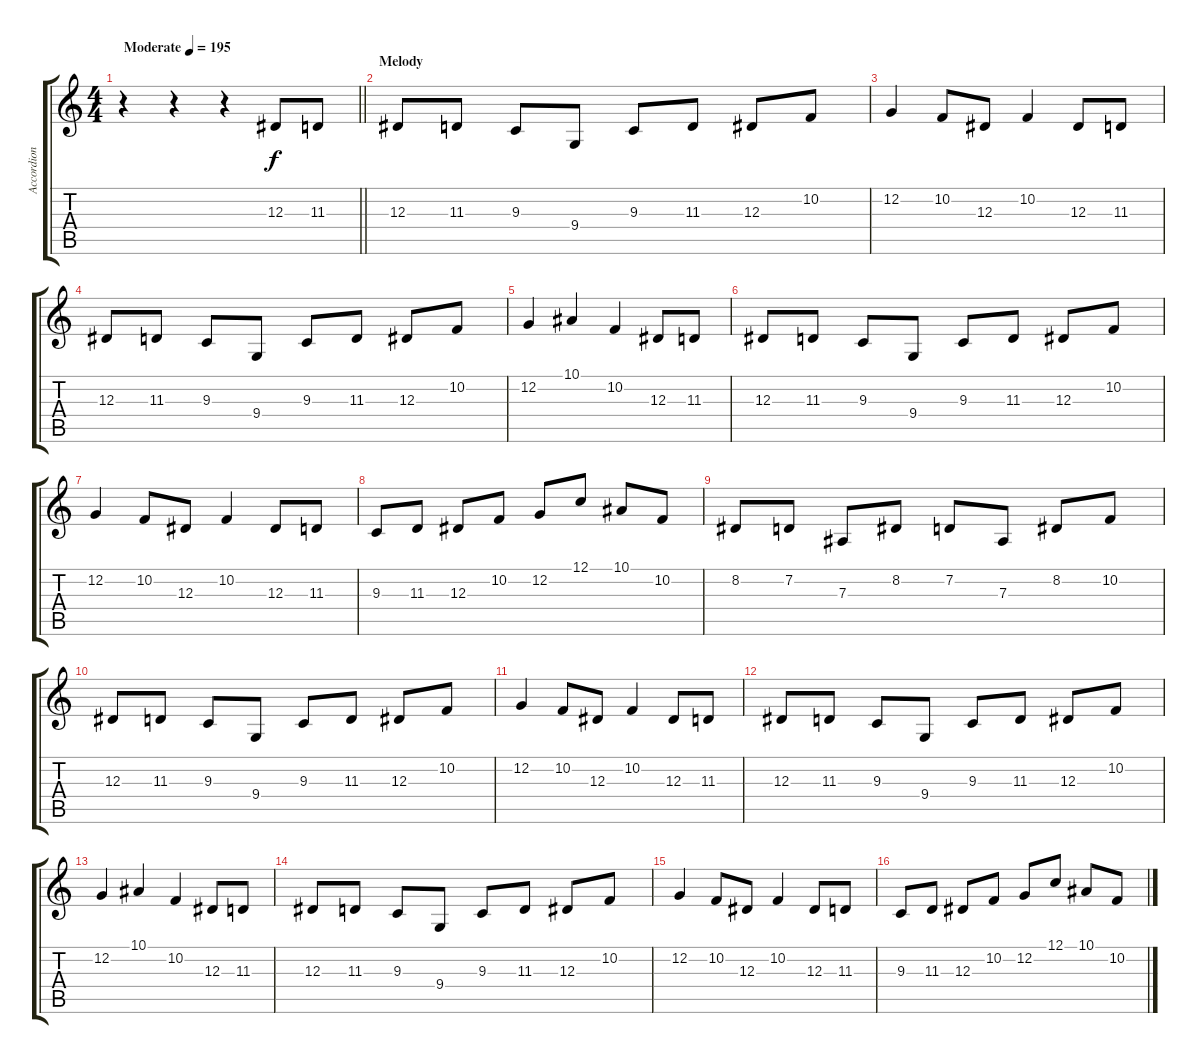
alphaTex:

\track ("Accordion" "Accordion") {instrument accordion}
\staff {score tabs}
\tuning (C4 G3 Eb3 Bb2 F2 C2) {hide}
\ts (4 4)
\tempo (195 "Moderate")
\clef g2
\barLineRight lightlight
\ks c
r.4{dy f instrument accordion} r.4 r.4 12.3.8 11.3.8 |
\section ("" "Melody")
12.3.8 11.3.8 9.3.8 9.4.8 9.3.8 11.3.8 12.3.8 10.2.8 |
12.2.4 10.2.8 12.3.8 10.2.4 12.3.8 11.3.8 |
12.3.8 11.3.8 9.3.8 9.4.8 9.3.8 11.3.8 12.3.8 10.2.8 |
12.2.4 10.1.4 10.2.4 12.3.8 11.3.8 |
12.3.8 11.3.8 9.3.8 9.4.8 9.3.8 11.3.8 12.3.8 10.2.8 |
12.2.4 10.2.8 12.3.8 10.2.4 12.3.8 11.3.8 |
9.3.8 11.3.8 12.3.8 10.2.8 12.2.8 12.1.8 10.1.8 10.2.8 |
8.2.8 7.2.8 7.3.8 8.2.8 7.2.8 7.3.8 8.2.8 10.2.8 |
12.3.8 11.3.8 9.3.8 9.4.8 9.3.8 11.3.8 12.3.8 10.2.8 |
12.2.4 10.2.8 12.3.8 10.2.4 12.3.8 11.3.8 |
12.3.8 11.3.8 9.3.8 9.4.8 9.3.8 11.3.8 12.3.8 10.2.8 |
12.2.4 10.1.4 10.2.4 12.3.8 11.3.8 |
12.3.8 11.3.8 9.3.8 9.4.8 9.3.8 11.3.8 12.3.8 10.2.8 |
12.2.4 10.2.8 12.3.8 10.2.4 12.3.8 11.3.8 |
9.3.8 11.3.8 12.3.8 10.2.8 12.2.8 12.1.8 10.1.8 10.2.8
